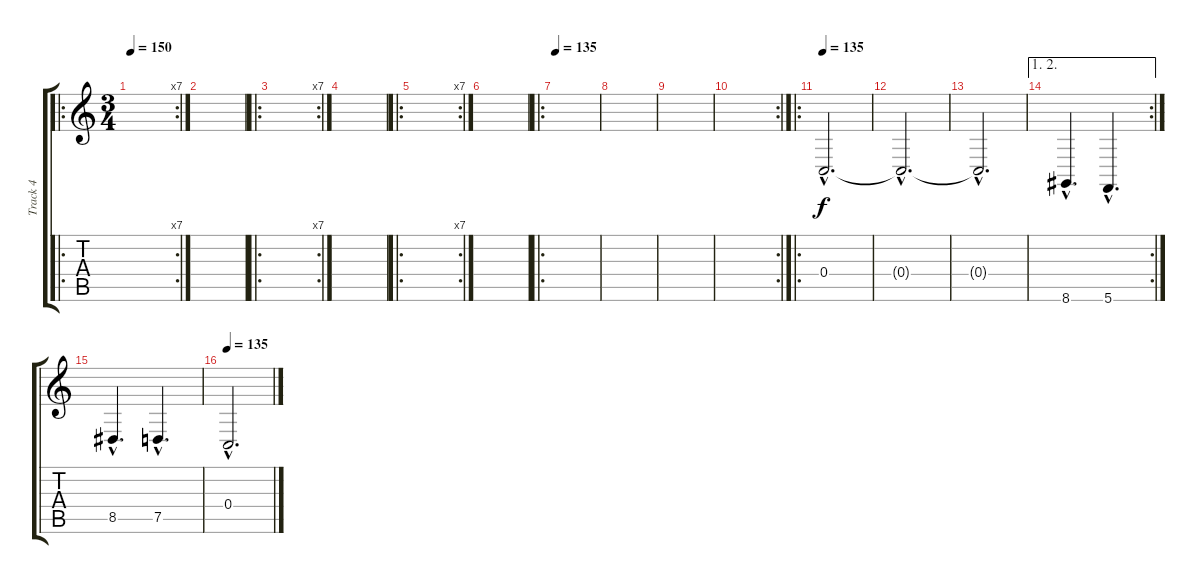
\track ("Track 4" "Track 4") {instrument stringensemble1}
\staff {score tabs}
\tuning (D4 A3 F3 C3 G2 C2) {hide}
\ro
\rc 7
\ts (3 4)
\tempo 150
\clef g2
\ks c
|
|
\ro
\rc 7
|
|
\ro
\rc 7
|
|
\ro
\tempo 135
|
|
|
\rc 2
|
\ro
\tempo 135
0.4{hac}.2{d} |
0.4{hac t}.2{d} |
0.4{hac t}.2{d} |
\ae (1 2)
\rc 2
8.6{hac}.4{d} 5.6{hac}.4{d} |
8.5{hac}.4{d} 7.5{hac}.4{d} |
\tempo 135
0.4{hac}.2{d}
